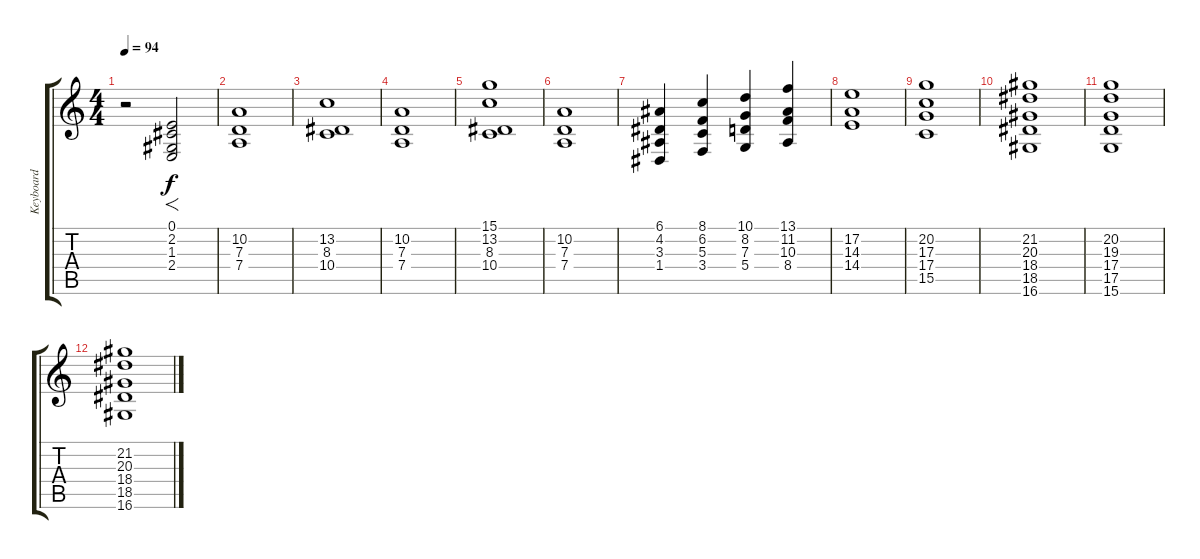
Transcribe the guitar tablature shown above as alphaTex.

\track ("Keyboard" "Keyboard") {instrument pad2warm}
\staff {score tabs}
\tuning (E4 B3 G3 D3 A2 E2) {hide}
\ts (4 4)
\tempo 94
\clef g2
\ks c
r.2{dy f} (0.1 2.2 1.3 2.4).2{f volume 16 instrument lead1square} |
(10.2 7.3 7.4).1{volume 10 instrument pad2warm} |
(13.2 8.3 10.4).1 |
(10.2 7.3 7.4).1{volume 10 instrument pad2warm} |
(15.1 13.2 8.3 10.4).1 |
(10.2 7.3 7.4).1 |
(6.1 4.2 3.3 1.4).4 (8.1 6.2 5.3 3.4).4 (10.1 8.2 7.3 5.4).4 (13.1 11.2 10.3 8.4).4 |
(17.2 14.3 14.4).1 |
(20.2 17.3 17.4 15.5).1 |
(21.2 20.3 18.4 18.5 16.6).1 |
(20.2 19.3 17.4 17.5 15.6).1 |
(21.2 20.3 18.4 18.5 16.6).1
